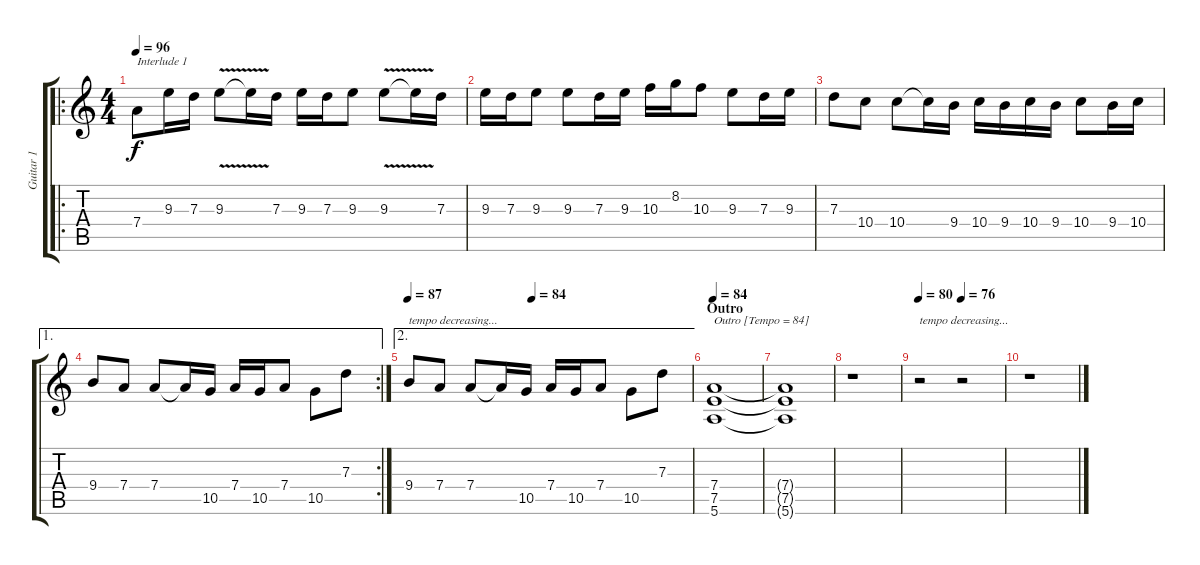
\track ("Guitar 1" "Guitar 1") {instrument distortionguitar}
\staff {score tabs}
\tuning (E4 B3 G3 D3 A2 E2) {hide}
\ro
\ts (4 4)
\tempo 96
\clef g2
\ks c
7.4.8{txt "Interlude 1" dy f} 9.3.16 7.3.16 9.3{v}.8 9.3{t}.16 7.3.16 9.3.16 7.3.16 9.3.8 9.3{v}.8 9.3{t}.16 7.3.16 |
9.3.16 7.3.16 9.3.8 9.3.8 7.3.16 9.3.16 10.3.16 8.2.16 10.3.8 9.3.8 7.3.16 9.3.16 |
7.3.8 10.4.8 10.4.8 10.4{t}.16 9.4.16 10.4.16 9.4.16 10.4.16 9.4.16 10.4.8 9.4.16 10.4.16 |
\ae 1
\rc 2
9.4.8 7.4.8 7.4.8 7.4{t}.16 10.5.16 7.4.16 10.5.16 7.4.8 10.5.8 7.3.8 |
\ae 2
\tempo 87
\tempo (84 0.4375)
9.4.8{txt "tempo decreasing..."} 7.4.8 7.4.8 7.4{t}.16 10.5.16 7.4.16 10.5.16 7.4.8 10.5.8 7.3.8 |
\section ("" "Outro")
\tempo 84
(7.4 7.5 5.6).1{txt "Outro [Tempo = 84]"} |
(7.4{t} 7.5{t} 5.6{t}).1{volume 0} |
r.1 |
\tempo 80
\tempo (76 0.5)
r.2{txt "tempo decreasing..."} r.2 |
r.1
